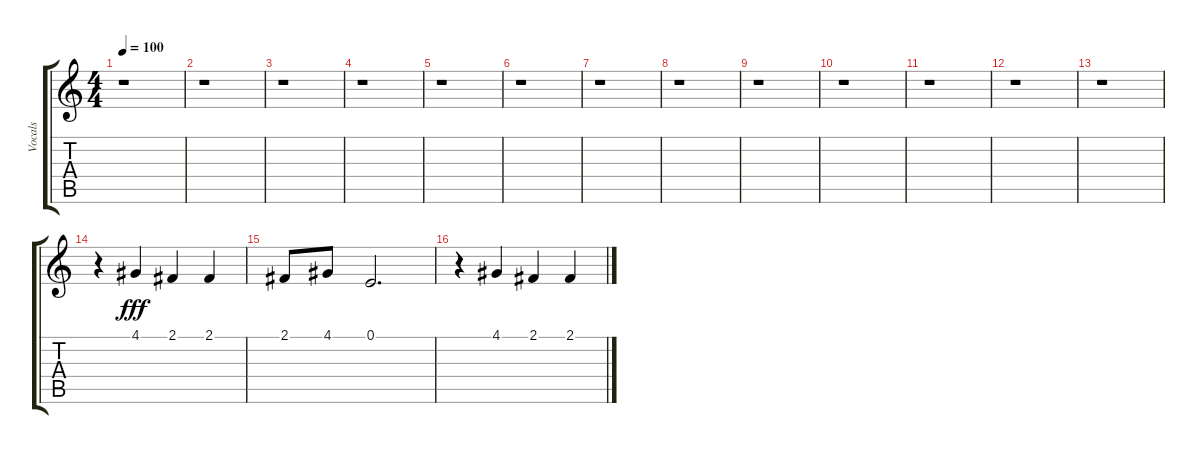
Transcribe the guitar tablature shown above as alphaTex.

\track ("Vocals" "Vocals") {instrument sopranosax}
\staff {score tabs}
\tuning (E4 B3 G3 D3 A2 E2) {hide}
\ts (4 4)
\tempo 100
\clef g2
\ks c
r.1{dy fff instrument sopranosax} |
r.1 |
r.1 |
r.1 |
r.1 |
r.1 |
r.1 |
r.1 |
r.1 |
r.1 |
r.1 |
r.1 |
r.1 |
r.4 4.1.4 2.1.4 2.1.4 |
2.1.8 4.1.8 0.1.2{d} |
r.4 4.1.4 2.1.4 2.1.4
